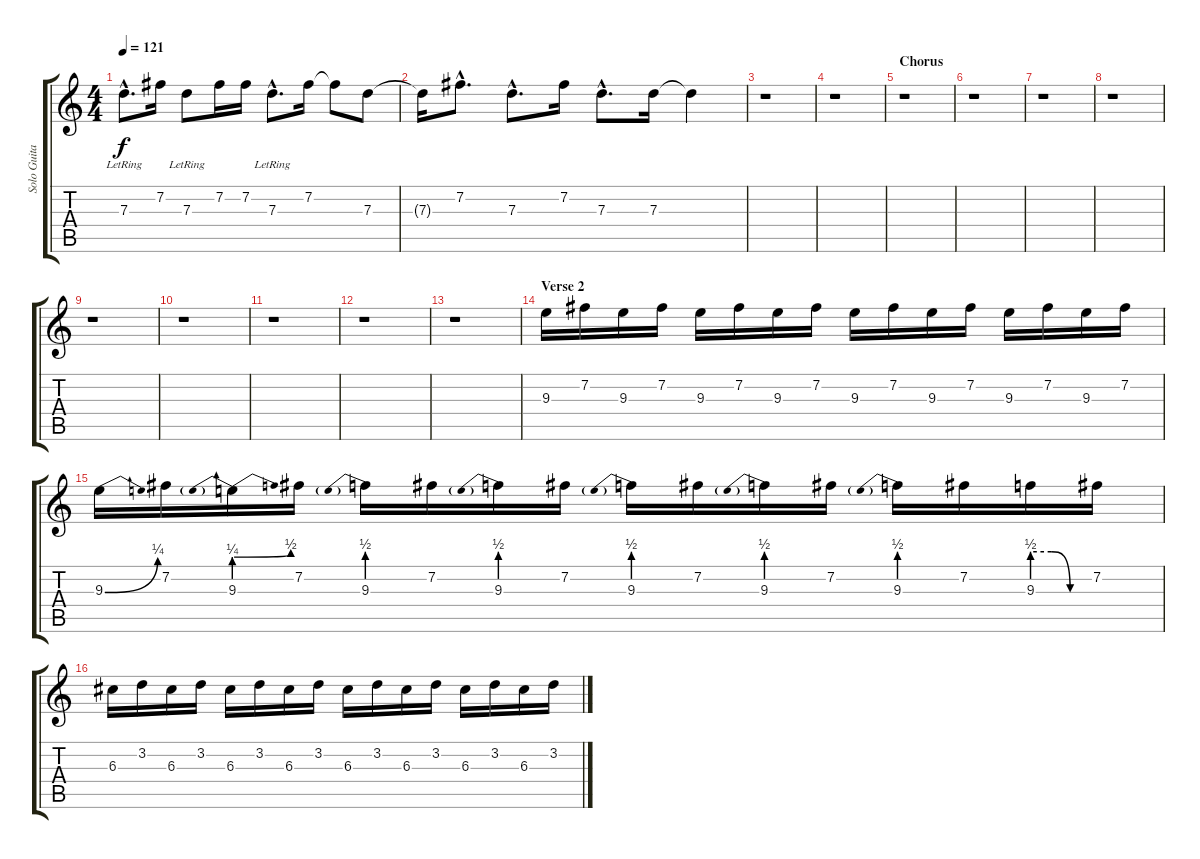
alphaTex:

\track ("Solo Guitar" "Solo Guita") {instrument electricguitarjazz}
\staff {score tabs}
\tuning (E4 B3 G3 D3 A2 E2) {hide}
\ts (4 4)
\tempo 121
\clef g2
\ks c
7.3{hac lr}.8{d dy f} 7.2.16 7.3{lr}.8 7.2.16 7.2.16 7.3{hac lr}.8{d} 7.2.16 7.2{t}.8 7.3.8 |
7.3{t}.16 7.2{hac}.8{d} 7.3{hac}.8{d} 7.2.16 7.3{hac}.8{d} 7.3.16 7.3{t}.4 |
r.1 |
r.1 |
\section ("" "Chorus")
r.1 |
r.1 |
r.1 |
r.1 |
r.1 |
r.1 |
r.1 |
r.1 |
r.1{volume 5} |
\section ("" "Verse 2")
9.3.16{volume 10} 7.2.16 9.3.16 7.2.16 9.3.16 7.2.16 9.3.16 7.2.16 9.3.16 7.2.16 9.3.16 7.2.16 9.3.16 7.2.16 9.3.16 7.2.16 |
9.3{be (bend 0 0 60 1)}.16 7.2.16 9.3{be (prebendbend 0 1 60 2)}.16 7.2.16 9.3{be (prebend 0 2 60 2)}.16 7.2.16 9.3{be (prebend 0 2 60 2)}.16 7.2.16 9.3{be (prebend 0 2 60 2)}.16 7.2.16 9.3{be (prebend 0 2 60 2)}.16 7.2.16 9.3{be (prebend 0 2 60 2)}.16 7.2.16 9.3{be (custom 0 2 20 2 40 0 60 0)}.16 7.2.16 |
6.3.16 3.2.16 6.3.16 3.2.16 6.3.16 3.2.16 6.3.16 3.2.16 6.3.16 3.2.16 6.3.16 3.2.16 6.3.16 3.2.16 6.3.16 3.2.16
